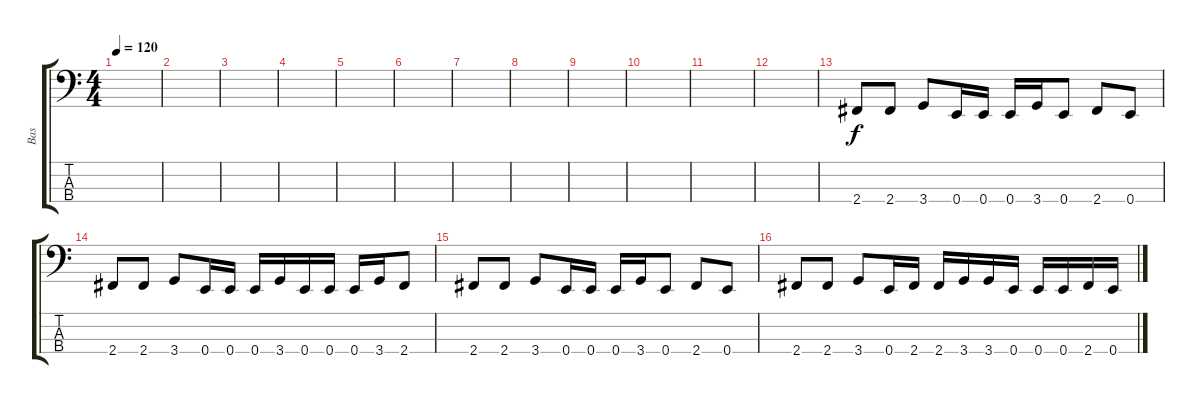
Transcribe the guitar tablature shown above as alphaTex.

\track ("Bas" "Bas") {instrument electricbassfinger}
\staff {score tabs}
\tuning (G2 D2 A1 E1) {hide}
\ts (4 4)
\tempo 120
\clef f4
\ks c
|
|
|
|
|
|
|
|
|
|
|
|
2.4.8 2.4.8 3.4.8 0.4.16 0.4.16 0.4.16 3.4.16 0.4.8 2.4.8 0.4.8 |
2.4.8 2.4.8 3.4.8 0.4.16 0.4.16 0.4.16 3.4.16 0.4.16 0.4.16 0.4.16 3.4.16 2.4.8 |
2.4.8 2.4.8 3.4.8 0.4.16 0.4.16 0.4.16 3.4.16 0.4.8 2.4.8 0.4.8 |
2.4.8 2.4.8 3.4.8 0.4.16 2.4.16 2.4.16 3.4.16 3.4.16 0.4.16 0.4.16 0.4.16 2.4.16 0.4.16
